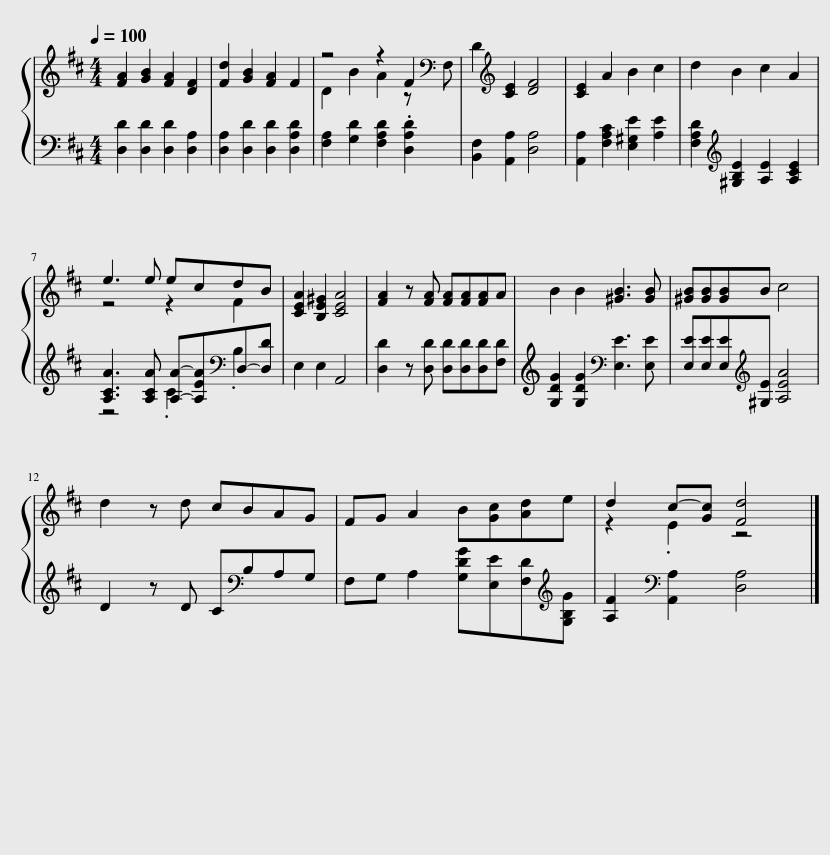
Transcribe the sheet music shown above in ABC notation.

X:1
%%score { ( 1 3 ) | ( 2 4 ) }
L:1/8
Q:1/4=100
M:4/4
I:linebreak $
K:D
V:1 treble
V:3 treble
V:2 bass
V:4 bass
V:1
 [FA]2 [GB]2 [FA]2 [DF]2 | [Fd]2 [GB]2 [FA]2 F2 | z4 z2 F2[K:bass] | D2[K:treble] [CE]2 [DF]4 | [CE]2 A2 B2 c2 | %5
 d2 B2 c2 A2 |$ e3 e ecdB | [CEA]2 [B,E^G]2 [CEA]4 | [FA]2 z [FA] [FA][FA][FA]A | B2 B2 [^GB]3 [GB] | %10
 [^GB][GB][GB]B c4 |$ d2 z d cBAG | FG A2 B[Gc][Ad]e | d2 c-[Gc] [Fd]4 |] %14
V:2
 [D,D]2 [D,D]2 [D,D]2 [D,A,]2 | [D,A,]2 [D,D]2 [D,D]2 [D,A,D]2 | [F,A,]2 [G,D]2 [F,A,D]2 .[D,A,D]2 | [B,,F,]2 [A,,A,]2 [D,A,]4 | [A,,A,]2 [F,A,C]2 [E,^G,E]2 [A,E]2 | %5
 [F,A,D]2[K:treble] [^G,B,E]2 [A,E]2 [A,CE]2 |$ [A,CA]3 [A,CA] [A,A]-[A,EA][K:bass]D,-[D,D] | E,2 E,2 A,,4 | [D,D]2 z [D,D] [D,D][D,D][D,D][F,D] | [G,DG]2 [G,DG]2[K:bass] [E,E]3 [E,E] | %10
 [E,E][E,E][E,E][K:treble][^G,E] [A,EA]4 |$ D2 z D C[K:bass]B,A,G, | F,G, A,2 [G,DG][E,E][F,D][K:treble][G,B,G] | [A,F]2[K:bass] [A,,A,]2 [D,A,]4 |] %14
V:3
 x8 | x8 | D2 B2 A2 z[K:bass] F, | x2[K:treble] x6 | x8 | %5
 x8 |$ z4 z2 F2 | x8 | x8 | x8 | %10
 x8 |$ x8 | x8 | z2 .E2 z4 |] %14
V:4
 x8 | x8 | x8 | x8 | x8 | %5
 x2[K:treble] x6 |$ z4 .C2[K:bass] .B,2 | x8 | x8 | x4[K:bass] x4 | %10
 x3[K:treble] x5 |$ x5[K:bass] x3 | x7[K:treble] x | x2[K:bass] x6 |] %14
